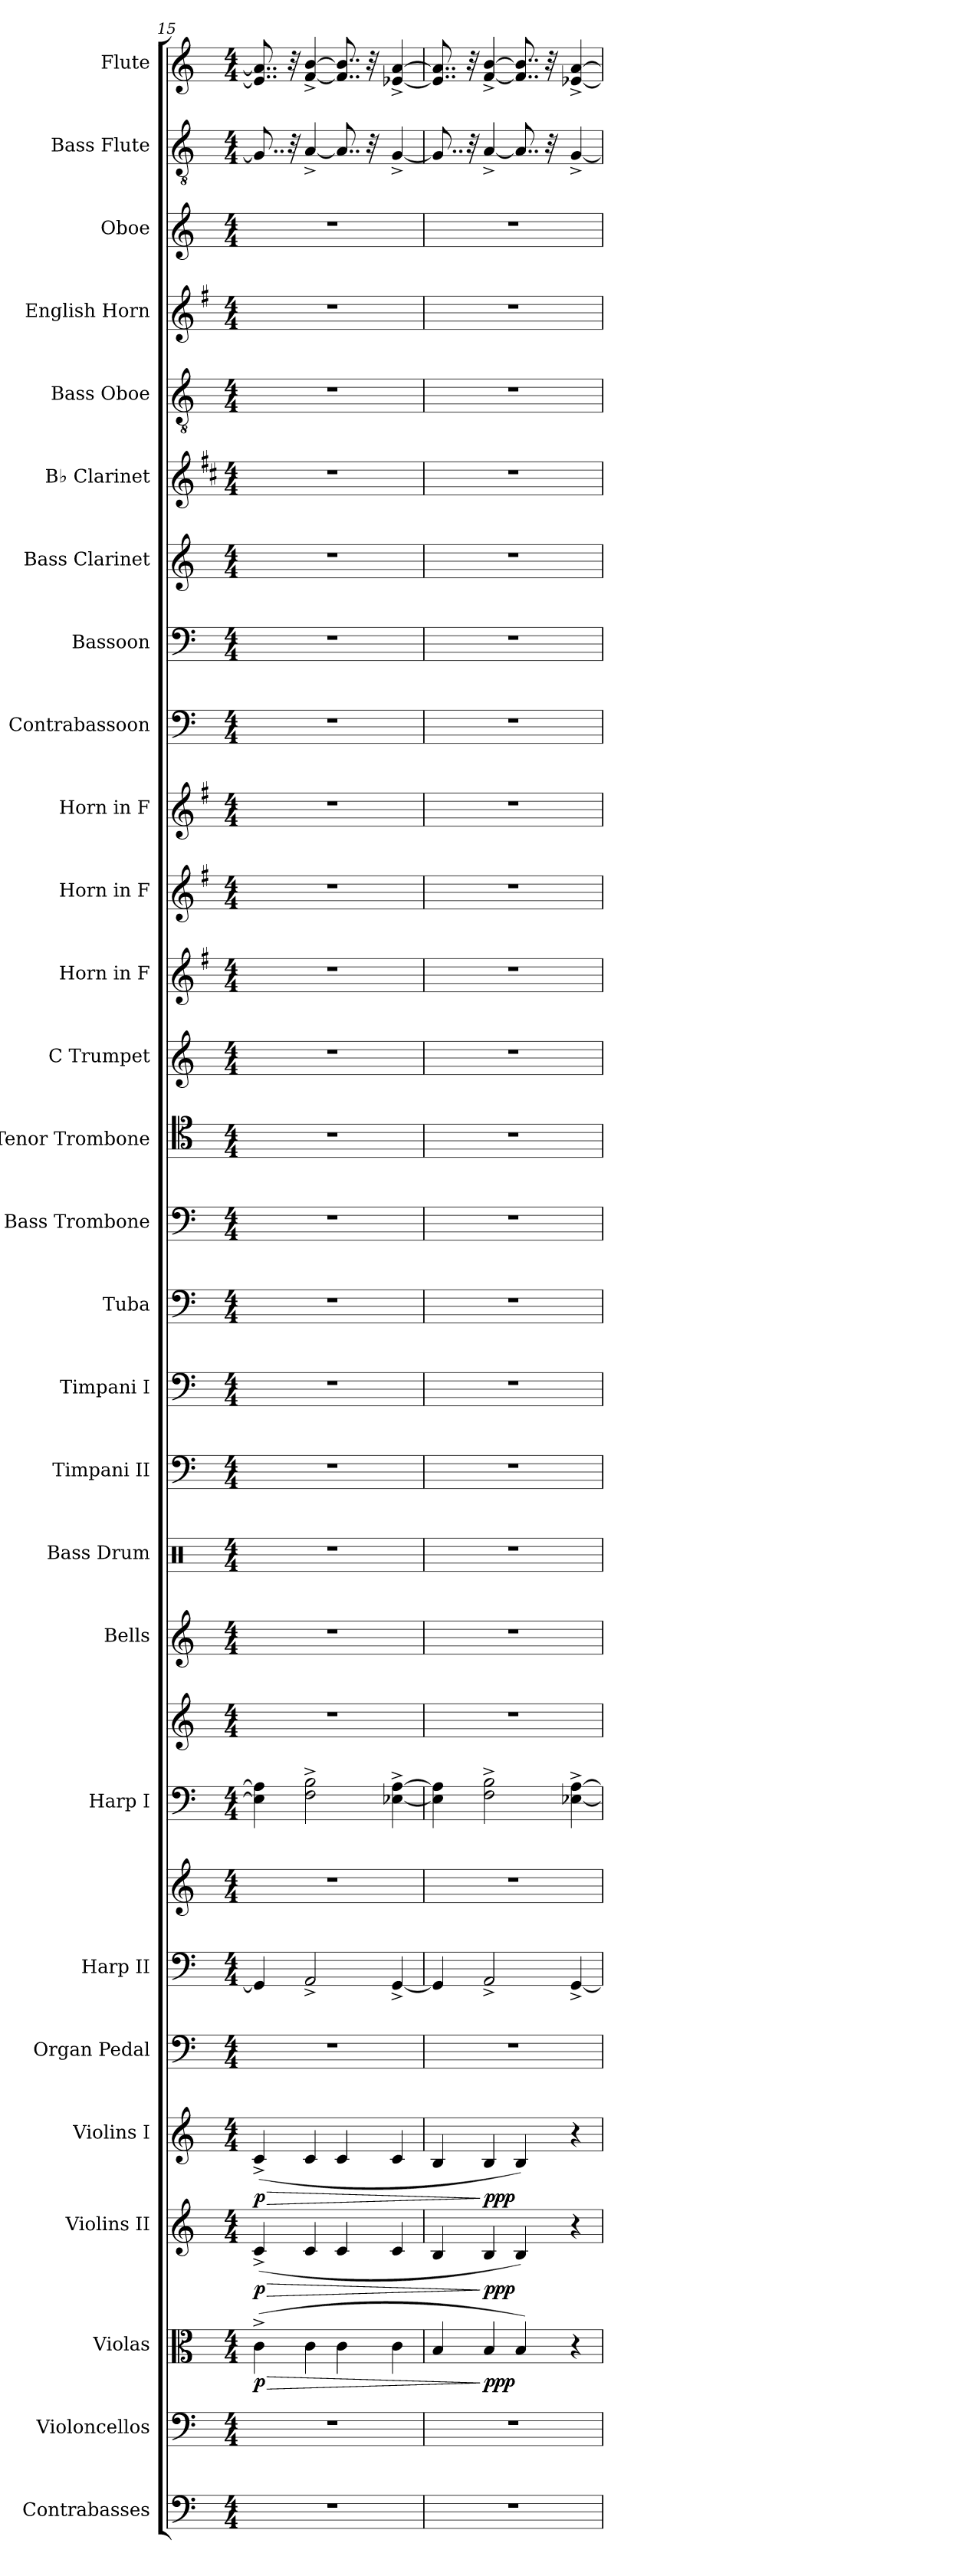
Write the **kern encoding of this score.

**kern	**kern	**kern	**dynam	**kern	**dynam	**kern	**dynam	**kern	**kern	**kern	**kern	**kern	**kern	**kern	**kern	**kern	**kern	**kern	**kern	**kern	**kern	**kern	**kern	**kern	**kern	**kern	**kern	**kern	**kern	**kern	**kern	**kern
*part28	*part27	*part26	*part26	*part25	*part25	*part24	*part24	*part23	*part22	*part22	*part21	*part21	*part20	*part19	*part18	*part17	*part16	*part15	*part14	*part13	*part12	*part11	*part10	*part9	*part8	*part7	*part6	*part5	*part4	*part3	*part2	*part1
*staff30	*staff29	*staff28	*staff28	*staff27	*staff27	*staff26	*staff26	*staff25	*staff24	*staff23	*staff22	*staff21	*staff20	*staff19	*staff18	*staff17	*staff16	*staff15	*staff14	*staff13	*staff12	*staff11	*staff10	*staff9	*staff8	*staff7	*staff6	*staff5	*staff4	*staff3	*staff2	*staff1
*I"Contrabasses	*I"Violoncellos	*I"Violas	*	*I"Violins II	*	*I"Violins I	*	*I"Organ Pedal	*I"Harp II	*	*I"Harp I	*	*I"Bells	*I"Bass Drum	*I"Timpani II	*I"Timpani I	*I"Tuba	*I"Bass Trombone	*I"Tenor Trombone	*I"C Trumpet	*I"Horn in F	*I"Horn in F	*I"Horn in F	*I"Contrabassoon	*I"Bassoon	*I"Bass Clarinet	*I"B♭ Clarinet	*I"Bass Oboe	*I"English Horn	*I"Oboe	*I"Bass Flute	*I"Flute
*I'Cb.	*I'Vcs.	*I'Vlas.	*	*I'Vlns.	*	*I'Vlns.	*	*I'Org.	*I'Hrp.	*	*I'Hrp.	*	*	*I'B. Dr.	*I'Timp.	*I'Timp.	*I'Tba.	*I'B. Tbn.	*I'T. Tbn.	*I'C Tpt.	*	*	*	*I'Cbsn.	*I'Bsn.	*I'B. Cl.	*I'B♭ Cl.	*	*I'E. Hn.	*I'Ob.	*I'B. Fl.	*I'Fl.
*clefF4	*clefF4	*clefC3	*	*clefG2	*	*clefG2	*	*clefF4	*clefF4	*clefG2	*clefF4	*clefG2	*clefG2	*clefX	*clefF4	*clefF4	*clefF4	*clefF4	*clefC4	*clefG2	*clefG2	*clefG2	*clefG2	*clefF4	*clefF4	*clefG2	*clefG2	*clefGv2	*clefG2	*clefG2	*clefGv2	*clefG2
*ITrd7c12	*	*	*	*	*	*	*	*	*	*	*	*	*	*	*	*	*	*	*	*	*ITrd4c7	*ITrd4c7	*ITrd4c7	*ITrd7c12	*	*ITrd8c14	*ITrd1c2	*	*ITrd4c7	*	*	*
*k[]	*k[]	*k[]	*	*k[]	*	*k[]	*	*k[]	*k[]	*k[]	*k[]	*k[]	*k[]	*k[]	*k[]	*k[]	*k[]	*k[]	*k[]	*k[]	*k[]	*k[]	*k[]	*k[]	*k[]	*k[]	*k[]	*k[]	*k[]	*k[]	*k[]	*k[]
*M4/4	*M4/4	*M4/4	*	*M4/4	*	*M4/4	*	*M4/4	*M4/4	*M4/4	*M4/4	*M4/4	*M4/4	*M4/4	*M4/4	*M4/4	*M4/4	*M4/4	*M4/4	*M4/4	*M4/4	*M4/4	*M4/4	*M4/4	*M4/4	*M4/4	*M4/4	*M4/4	*M4/4	*M4/4	*M4/4	*M4/4
=15	=15	=15	=15	=15	=15	=15	=15	=15	=15	=15	=15	=15	=15	=15	=15	=15	=15	=15	=15	=15	=15	=15	=15	=15	=15	=15	=15	=15	=15	=15	=15	=15
!	!	!	!LO:HP:b	!	!LO:HP:b	!	!LO:HP:b	!	!	!	!	!	!	!	!	!	!	!	!	!	!	!	!	!	!	!	!	!	!	!	!	!
!	!	!	!LO:DY:n=1:b	!	!LO:DY:n=1:b	!	!LO:DY:n=1:b	!	!	!	!	!	!	!	!	!	!	!	!	!	!	!	!	!	!	!	!	!	!	!	!	!
1r	1r	(4c^\	> p	(4c^/	> p	(4c^/	> p	1r	4GG/]	1r	4E-\] 4A\]	1r	1r	1r	1r	1r	1r	1r	1r	1r	1r	1r	1r	1r	1r	1r	1r	1r	1r	1r	8..G/]	8..e-/] 8..a/]
.	.	.	.	.	.	.	.	.	.	.	.	.	.	.	.	.	.	.	.	.	.	.	.	.	.	.	.	.	.	.	32r	32r
.	.	4c\	.	4c/	.	4c/	.	.	2AA^/	.	2F\^ 2B\^	.	.	.	.	.	.	.	.	.	.	.	.	.	.	.	.	.	.	.	[4A^/	[4f/^ [4b/^
.	.	4c\	.	4c/	.	4c/	.	.	.	.	.	.	.	.	.	.	.	.	.	.	.	.	.	.	.	.	.	.	.	.	8..A/]	8..f/] 8..b/]
.	.	.	.	.	.	.	.	.	.	.	.	.	.	.	.	.	.	.	.	.	.	.	.	.	.	.	.	.	.	.	32r	32r
.	.	4c\	.	4c/	.	4c/	.	.	[4GG^/	.	[4E-X\^ [4A\^	.	.	.	.	.	.	.	.	.	.	.	.	.	.	.	.	.	.	.	[4G^/	[4e-X/^ [4a/^
=16	=16	=16	=16	=16	=16	=16	=16	=16	=16	=16	=16	=16	=16	=16	=16	=16	=16	=16	=16	=16	=16	=16	=16	=16	=16	=16	=16	=16	=16	=16	=16	=16
1r	1r	4B/	.	4B/	.	4B/	.	1r	4GG/]	1r	4E-\] 4A\]	1r	1r	1r	1r	1r	1r	1r	1r	1r	1r	1r	1r	1r	1r	1r	1r	1r	1r	1r	8..G/]	8..e-/] 8..a/]
.	.	.	.	.	.	.	.	.	.	.	.	.	.	.	.	.	.	.	.	.	.	.	.	.	.	.	.	.	.	.	32r	32r
!	!	!	!LO:DY:n=1:b	!	!LO:DY:n=1:b	!	!LO:DY:n=1:b	!	!	!	!	!	!	!	!	!	!	!	!	!	!	!	!	!	!	!	!	!	!	!	!	!
.	.	4B/	] ppp	4B/	] ppp	4B/	] ppp	.	2AA^/	.	2F\^ 2B\^	.	.	.	.	.	.	.	.	.	.	.	.	.	.	.	.	.	.	.	[4A^/	[4f/^ [4b/^
.	.	4B/)	.	4B/)	.	4B/)	.	.	.	.	.	.	.	.	.	.	.	.	.	.	.	.	.	.	.	.	.	.	.	.	8..A/]	8..f/] 8..b/]
.	.	.	.	.	.	.	.	.	.	.	.	.	.	.	.	.	.	.	.	.	.	.	.	.	.	.	.	.	.	.	32r	32r
.	.	4r	.	4r	.	4r	.	.	[4GG^/	.	[4E-X\^ [4A\^	.	.	.	.	.	.	.	.	.	.	.	.	.	.	.	.	.	.	.	[4G^/	[4e-X/^ [4a/^
=	=	=	=	=	=	=	=	=	=	=	=	=	=	=	=	=	=	=	=	=	=	=	=	=	=	=	=	=	=	=	=	=
*-	*-	*-	*-	*-	*-	*-	*-	*-	*-	*-	*-	*-	*-	*-	*-	*-	*-	*-	*-	*-	*-	*-	*-	*-	*-	*-	*-	*-	*-	*-	*-	*-
